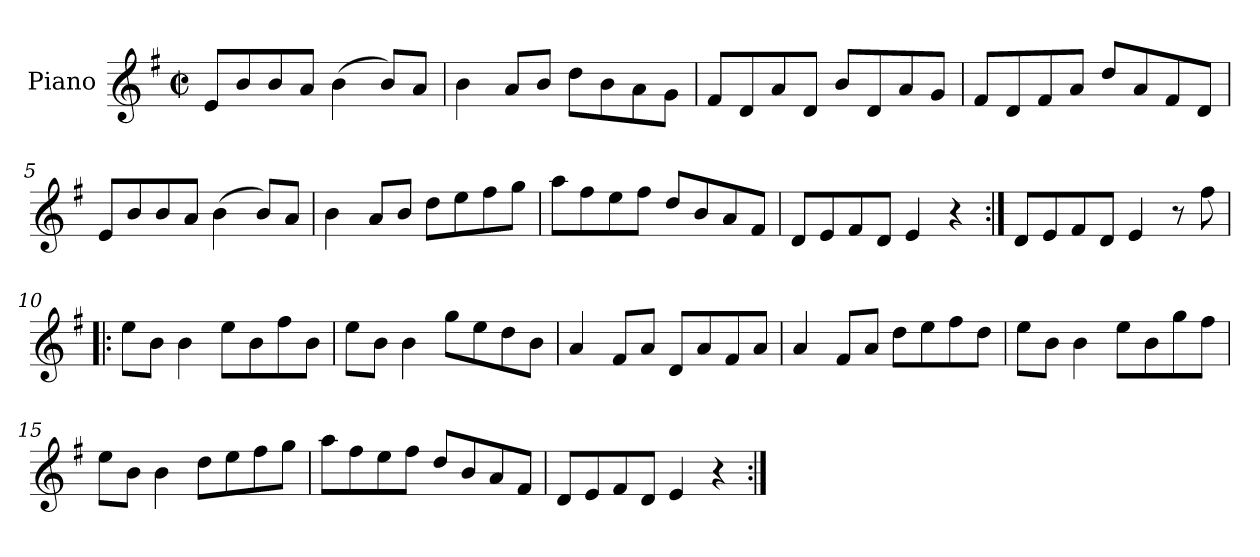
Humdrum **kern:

**kern
*part1
*staff1
*I"Piano
*I'Pno
*clefG2
*k[f#]
*e:
*M2/2
*met(c|)
=1
8e/L
8b/
8b/
8a/J
(>4b\
8b/L)
8a/J
=2
4b\
8a/L
8b/J
8dd\L
8b\
8a\
8g\J
=3
8f#/L
8d/
8a/
8d/J
8b/L
8d/
8a/
8g/J
=4
8f#/L
8d/
8f#/
8a/J
8dd/L
8a/
8f#/
8d/J
=5
8e/L
8b/
8b/
8a/J
(>4b\
8b/L)
8a/J
=6
4b\
8a/L
8b/J
8dd\L
8ee\
8ff#\
8gg\J
=7
8aa\L
8ff#\
8ee\
8ff#\J
8dd/L
8b/
8a/
8f#/J
=8
8d/L
8e/
8f#/
8d/J
4e/
4r
=9:|!
8d/L
8e/
8f#/
8d/J
4e/
8r
8ff#\
=10!|:
8ee\L
8b\J
4b\
8ee\L
8b\
8ff#\
8b\J
=11
8ee\L
8b\J
4b\
8gg\L
8ee\
8dd\
8b\J
=12
4a/
8f#/L
8a/J
8d/L
8a/
8f#/
8a/J
=13
4a/
8f#/L
8a/J
8dd\L
8ee\
8ff#\
8dd\J
=14
8ee\L
8b\J
4b\
8ee\L
8b\
8gg\
8ff#\J
=15
8ee\L
8b\J
4b\
8dd\L
8ee\
8ff#\
8gg\J
=16
8aa\L
8ff#\
8ee\
8ff#\J
8dd/L
8b/
8a/
8f#/J
=17
8d/L
8e/
8f#/
8d/J
4e/
4r
=:|!
*-
